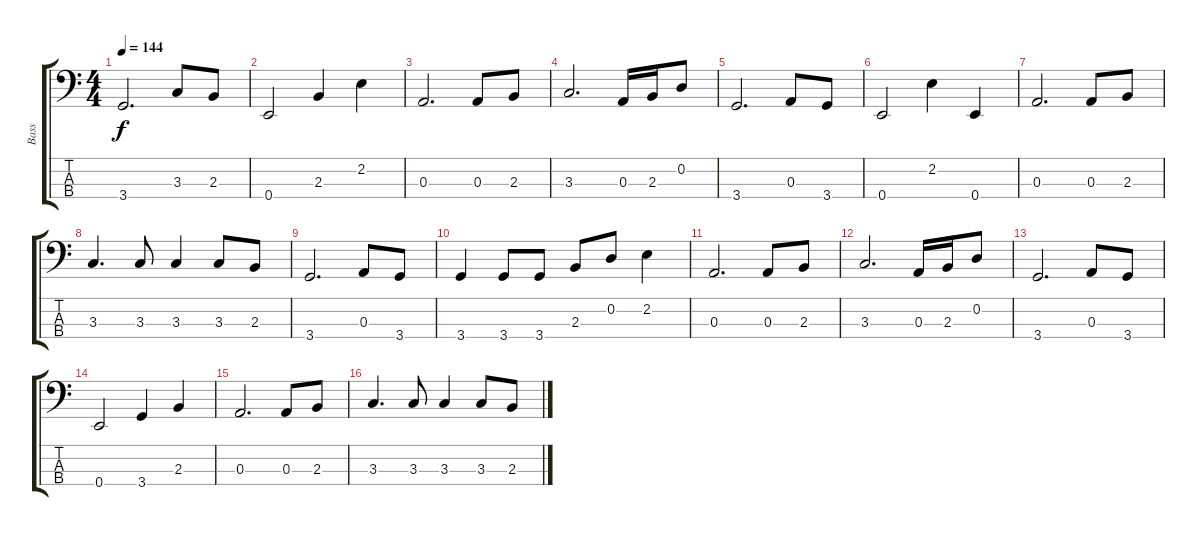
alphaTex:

\track ("Bass" "Bass") {instrument fretlessbass}
\staff {score tabs}
\tuning (G2 D2 A1 E1) {hide}
\ts (4 4)
\tempo 144
\clef f4
\ks c
3.4.2{d dy f} 3.3.8 2.3.8 |
0.4.2 2.3.4 2.2.4 |
0.3.2{d} 0.3.8 2.3.8 |
3.3.2{d} 0.3.16 2.3.16 0.2.8 |
3.4.2{d} 0.3.8 3.4.8 |
0.4.2 2.2.4 0.4.4 |
0.3.2{d} 0.3.8 2.3.8 |
3.3.4{d} 3.3.8 3.3.4 3.3.8 2.3.8 |
3.4.2{d} 0.3.8 3.4.8 |
3.4.4 3.4.8 3.4.8 2.3.8 0.2.8 2.2.4 |
0.3.2{d} 0.3.8 2.3.8 |
3.3.2{d} 0.3.16 2.3.16 0.2.8 |
3.4.2{d} 0.3.8 3.4.8 |
0.4.2 3.4.4 2.3.4 |
0.3.2{d} 0.3.8 2.3.8 |
3.3.4{d} 3.3.8 3.3.4 3.3.8 2.3.8
